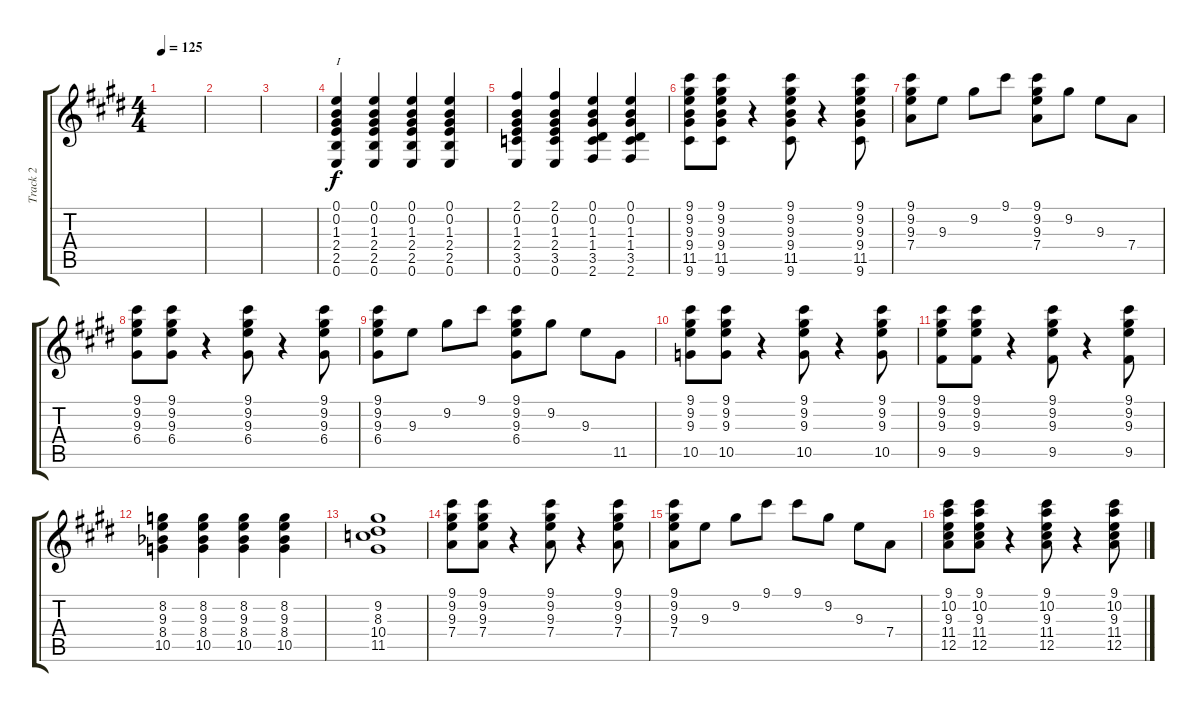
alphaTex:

\track ("Track 2" "Track 2") {instrument electricguitarjazz}
\staff {score tabs}
\tuning (E4 B3 G3 D3 A2 E2) {hide}
\ts (4 4)
\tempo 125
\clef g2
\ks e
|
|
|
(0.1 0.2 1.3 2.4 2.5 0.6).4{txt "I"} (0.1 0.2 1.3 2.4 2.5 0.6).4 (0.1 0.2 1.3 2.4 2.5 0.6).4 (0.1 0.2 1.3 2.4 2.5 0.6).4 |
(2.1 0.2 1.3 2.4 3.5 0.6).4 (2.1 0.2 1.3 2.4 3.5 0.6).4 (0.1 0.2 1.3 1.4 3.5 2.6).4 (0.1 0.2 1.3 1.4 3.5 2.6).4 |
(9.1 9.2 9.3 9.4 11.5 9.6).8 (9.1 9.2 9.3 9.4 11.5 9.6).8 r.4 (9.1 9.2 9.3 9.4 11.5 9.6).8 r.4 (9.1 9.2 9.3 9.4 11.5 9.6).8 |
(9.1 9.2 9.3 7.4).8 9.3.8 9.2.8 9.1.8 (9.1 9.2 9.3 7.4).8 9.2.8 9.3.8 7.4.8 |
(9.1 9.2 9.3 6.4).8 (9.1 9.2 9.3 6.4).8 r.4 (9.1 9.2 9.3 6.4).8 r.4 (9.1 9.2 9.3 6.4).8 |
(9.1 9.2 9.3 6.4).8 9.3.8 9.2.8 9.1.8 (9.1 9.2 9.3 6.4).8 9.2.8 9.3.8 11.5.8 |
(9.1 9.2 9.3 10.5).8 (9.1 9.2 9.3 10.5).8 r.4 (9.1 9.2 9.3 10.5).8 r.4 (9.1 9.2 9.3 10.5).8 |
(9.1 9.2 9.3 9.5).8 (9.1 9.2 9.3 9.5).8 r.4 (9.1 9.2 9.3 9.5).8 r.4 (9.1 9.2 9.3 9.5).8 |
(8.2 9.3 8.4{acc b} 10.5).4 (8.2 9.3 8.4{acc b} 10.5).4 (8.2 9.3 8.4{acc b} 10.5).4 (8.2 9.3 8.4{acc b} 10.5).4 |
(9.2 8.3 10.4 11.5).1 |
(9.1 9.2 9.3 7.4).8 (9.1 9.2 9.3 7.4).8 r.4 (9.1 9.2 9.3 7.4).8 r.4 (9.1 9.2 9.3 7.4).8 |
(9.1 9.2 9.3 7.4).8 9.3.8 9.2.8 9.1.8 9.1.8 9.2.8 9.3.8 7.4.8 |
(9.1 10.2 9.3 11.4 12.5).8 (9.1 10.2 9.3 11.4 12.5).8 r.4 (9.1 10.2 9.3 11.4 12.5).8 r.4 (9.1 10.2 9.3 11.4 12.5).8
